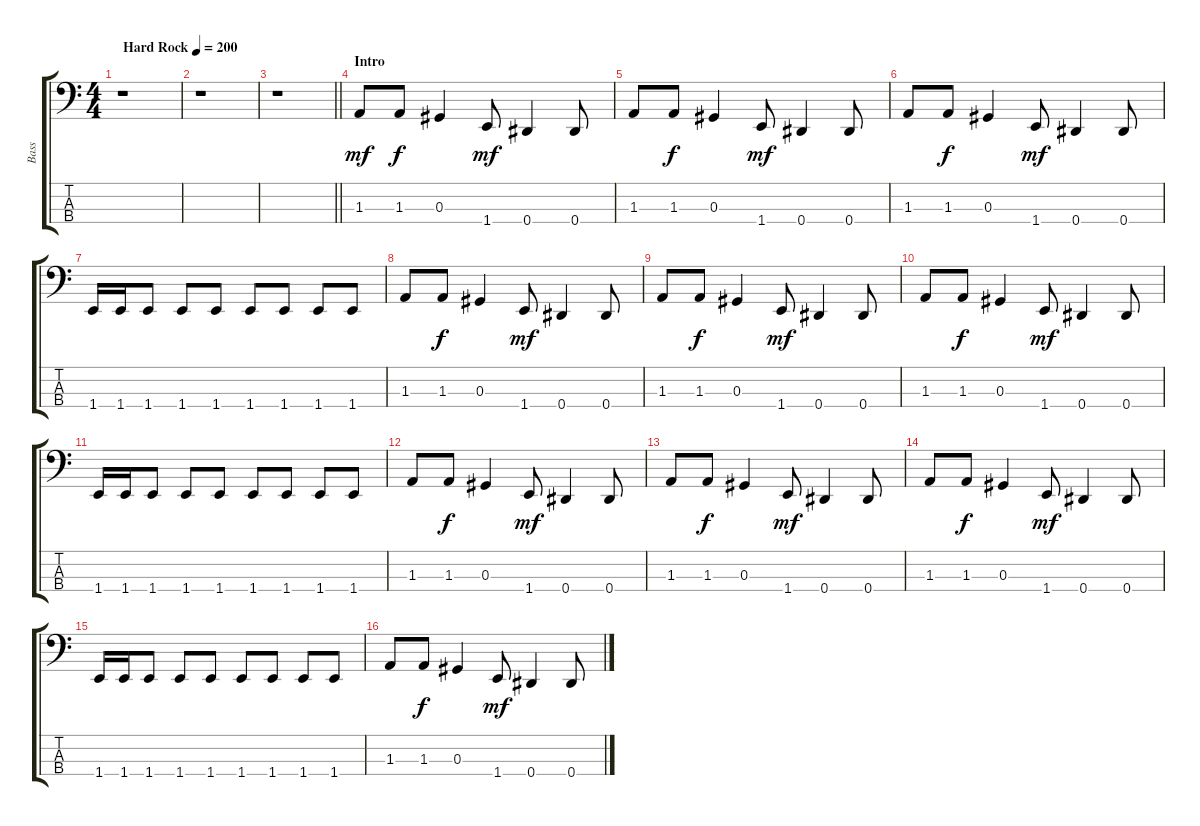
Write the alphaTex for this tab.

\track ("Bass" "Bass") {instrument electricbassfinger}
\staff {score tabs}
\tuning (Gb2 Db2 Ab1 Eb1) {hide}
\ts (4 4)
\tempo (200 "Hard Rock")
\clef f4
\ks c
r.1{dy mf instrument electricbassfinger} |
r.1 |
\barLineRight lightlight
r.1 |
\section ("" "Intro")
1.3.8 1.3.8{dy f} 0.3.4 1.4.8{dy mf} 0.4.4 0.4.8 |
1.3.8 1.3.8{dy f} 0.3.4 1.4.8{dy mf} 0.4.4 0.4.8 |
1.3.8 1.3.8{dy f} 0.3.4 1.4.8{dy mf} 0.4.4 0.4.8 |
1.4.16 1.4.16 1.4.8 1.4.8 1.4.8 1.4.8 1.4.8 1.4.8 1.4.8 |
1.3.8 1.3.8{dy f} 0.3.4 1.4.8{dy mf} 0.4.4 0.4.8 |
1.3.8 1.3.8{dy f} 0.3.4 1.4.8{dy mf} 0.4.4 0.4.8 |
1.3.8 1.3.8{dy f} 0.3.4 1.4.8{dy mf} 0.4.4 0.4.8 |
1.4.16 1.4.16 1.4.8 1.4.8 1.4.8 1.4.8 1.4.8 1.4.8 1.4.8 |
1.3.8 1.3.8{dy f} 0.3.4 1.4.8{dy mf} 0.4.4 0.4.8 |
1.3.8 1.3.8{dy f} 0.3.4 1.4.8{dy mf} 0.4.4 0.4.8 |
1.3.8 1.3.8{dy f} 0.3.4 1.4.8{dy mf} 0.4.4 0.4.8 |
1.4.16 1.4.16 1.4.8 1.4.8 1.4.8 1.4.8 1.4.8 1.4.8 1.4.8 |
1.3.8 1.3.8{dy f} 0.3.4 1.4.8{dy mf} 0.4.4 0.4.8
